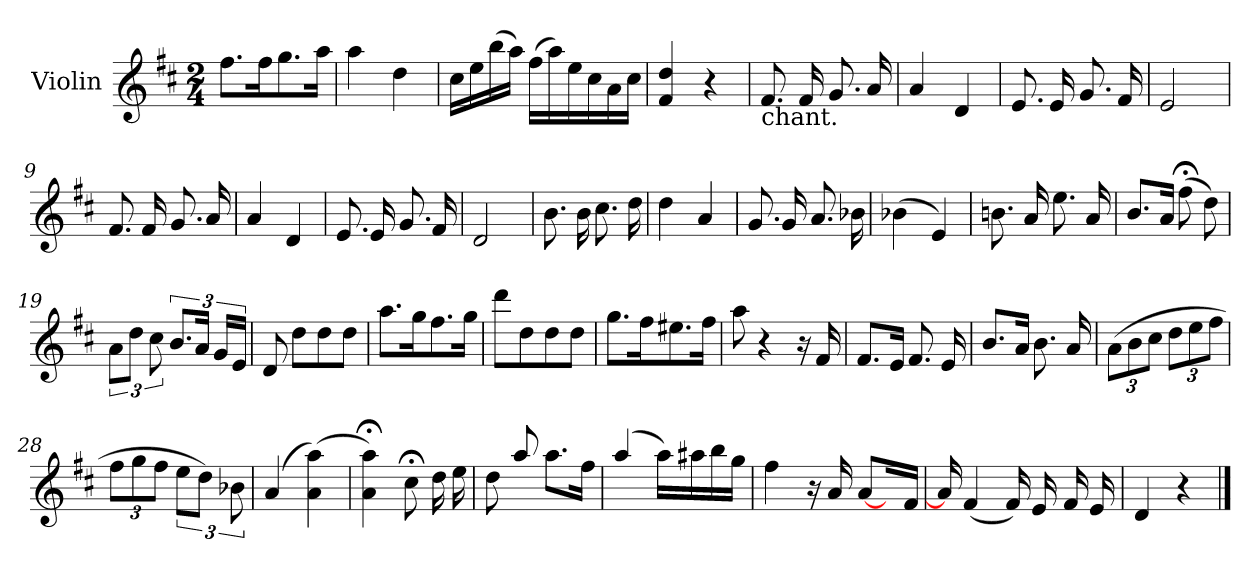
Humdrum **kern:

**kern	**dynam
*part1	*part1
*staff1	*staff1
*I"Violin	*
*I'Vln.	*
*clefG2	*
*k[f#c#]	*
*M2/4	*
=1	=1
!	!LO:DY:a
8.ff#L	Andante
16ff#k	.
8.gg	.
16aaJk	.
=2	=2
4aa\	.
4dd\	.
=3	=3
16cc#LL	.
16ee	.
(>16bb	.
16aaJJ)	.
(>16ff#LL	.
16aa)	.
16ee	.
16cc#	.
16a	.
16cc#JJ	.
=4	=4
4f#/ 4dd/	.
4r	.
=5	=5
!LO:TX:b:t=chant.	!
8.f#/	.
16f#/	.
8.g/	.
16a/	.
=6	=6
4a/	.
4d/	.
!!LO:LB:g=z
=7	=7
8.e/	.
16e/	.
8.g/	.
16f#/	.
=8	=8
2e/	.
=9	=9
8.f#/	.
16f#/	.
8.g/	.
16a/	.
=10	=10
4a/	.
4d/	.
=11	=11
8.e/	.
16e/	.
8.g/	.
16f#/	.
=12	=12
2d/	.
=13	=13
8.b\	.
16b\	.
8.cc#\	.
16dd\	.
=14	=14
4dd\	.
4a/	.
!!LO:LB:g=z
=15	=15
8.g/	.
16g/	.
8.a/	.
16b-X\	.
=16	=16
(>4b-X\	.
4e/)	.
=17	=17
8.bn\	.
16a/	.
8.ee\	.
16a/	.
=18	=18
8.bL	.
16aJk	.
(>8ff#;<\	.
8dd\)	.
=19	=19
12aL	.
12ddJ	.
12cc#\	.
12.bL	.
24aJk	.
24gLL	.
24eJJ	.
=20	=20
8d/	.
8ddL	.
8dd	.
8ddJ	.
=21	=21
8.aaL	.
16ggk	.
8.ff#	.
16ggJk	.
!!LO:LB:g=z
=22	=22
8dddL	.
8dd	.
8dd	.
8ddJ	.
=23	=23
8.ggL	.
16ff#k	.
8.ee#X	.
16ff#Jk	.
=24	=24
8aa\	.
4r	.
16r	.
16f#/	.
=25	=25
8.f#L	.
16eJk	.
8.f#/	.
16e/	.
=26	=26
8.bL	.
16aJk	.
8.b\	.
16a/	.
=27	=27
*Xbrackettup	*
(>12aL	.
12b	.
12cc#J	.
12ddL	.
12ee	.
12ff#J	.
=28	=28
12ff#L	.
12gg	.
12ff#J	.
*brackettup	*
12eeL	.
12ddJ)	.
12b-X\	.
!!LO:LB:g=z
=29	=29
(>4a/	.
(>4a\ 4aa\)	.
=30	=30
4a;<\ 4aa;<\)	.
8cc#;<\	.
16dd\	.
16ee\	.
=31	=31
8dd\	.
8aa/	.
8.aaL	.
16ff#Jk	.
=32	=32
(<4aa/	.
16aaLL)	.
16aa#X	.
16bb	.
16ggJJ	.
=33	=33
4ff#\	.
16r	.
16a/	.
[8aL	.
16ryy	.
16f#Jk	.
=34	=34
16aL]	.
(<4f#/	.
16f#LL)	.
16e	.
16f#	.
16eJJ	.
=35	=35
4d/	.
4r	.
==	==
*-	*-
